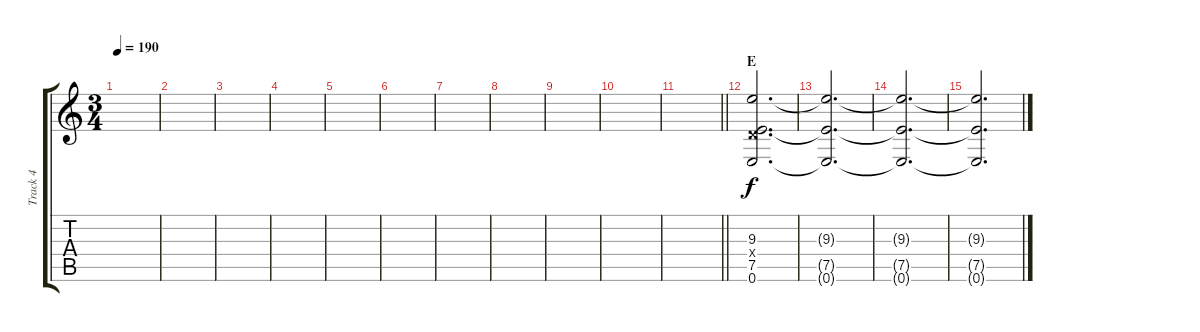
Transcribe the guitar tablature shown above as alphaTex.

\track ("Track 4" "Track 4") {instrument distortionguitar}
\staff {score tabs}
\tuning (E4 B3 G3 D3 A2 E2) {hide}
\ts (3 4)
\tempo 190
\clef g2
\ks c
|
|
|
|
|
|
|
|
|
|
\barLineRight lightlight
|
\section ("" "E")
(9.3 0.4{x} 7.5 0.6).2{d} |
(9.3{t} 7.5{t} 0.6{t}).2{d} |
(9.3{t} 7.5{t} 0.6{t}).2{d volume 0} |
(9.3{t} 7.5{t} 0.6{t}).2{d}
